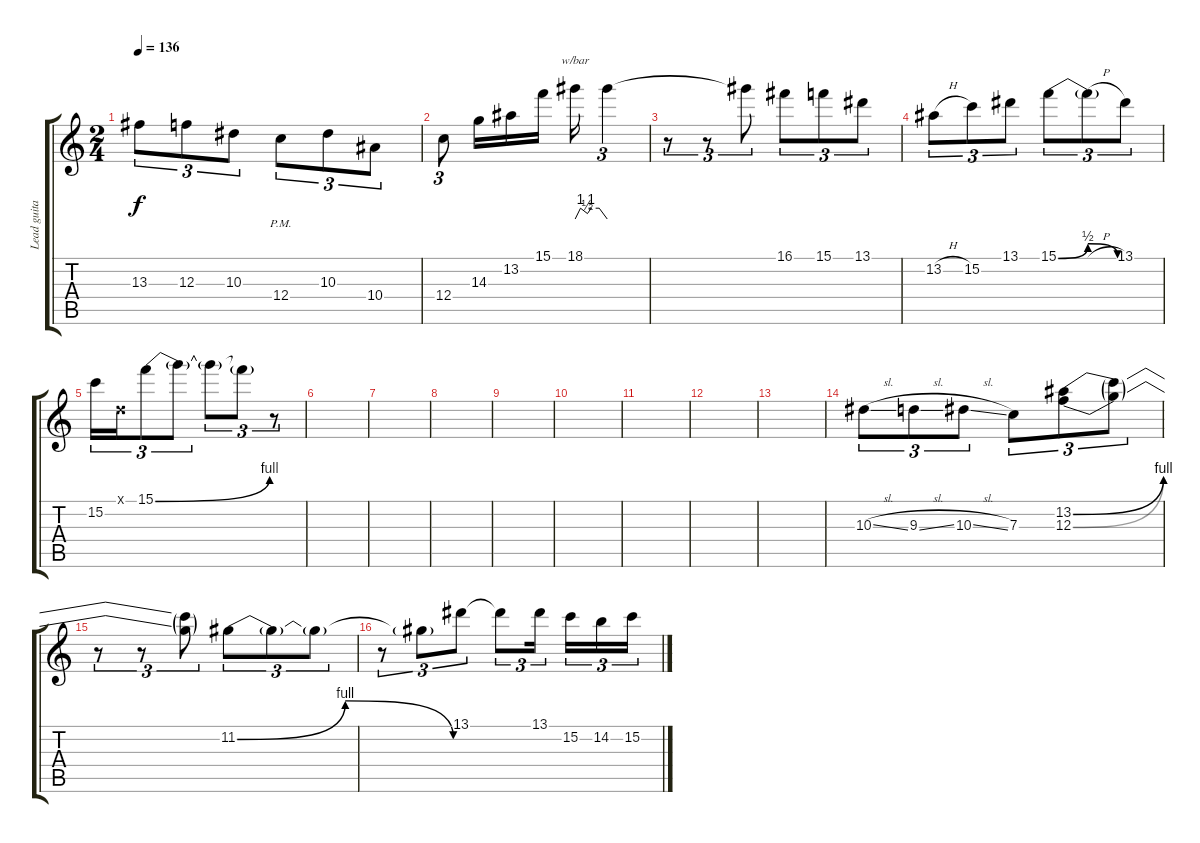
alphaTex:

\track ("Lead guitar" "Lead guita") {instrument distortionguitar}
\staff {score tabs}
\tuning (D4 A3 F3 C3 G2 C2) {hide}
\ts (2 4)
\tempo 136
\clef g2
\ks c
13.3.8{tu (3 2) dy f} 12.3.8{tu (3 2)} 10.3.8{tu (3 2)} 12.4{pm}.8{tu (3 2)} 10.3.8{tu (3 2)} 10.4.8{tu (3 2)} |
12.4.8{tu (3 2)} 14.3.16 13.2.16 15.1.16 18.1.16{tbe (custom default 0 0 10 4 23 2 30 4 45 4 60 0)} 18.1{t}.4{tu (3 2)} |
r.8{tu (3 2)} r.8{tu (3 2)} 18.1{t}.8{tu (3 2)} 16.1.8{tu (3 2)} 15.1.8{tu (3 2)} 13.1.8{tu (3 2)} |
13.2{h}.8{tu (3 2)} 15.2.8{tu (3 2)} 13.1.8{tu (3 2)} 15.1{be (bendrelease 0 0 15 2 45 2 60 0)}.8{tu (3 2)} 15.1{h t}.8{tu (3 2)} 13.1.8{tu (3 2)} |
15.2.16{tu (3 2)} 0.1{x}.16{tu (3 2)} 15.1{be (bend 0 0 60 4)}.8{tu (3 2)} 15.1{t}.8{tu (3 2)} 15.1{t}.8{tu (3 2)} 15.1{t}.8{tu (3 2)} r.8{tu (3 2)} |
|
|
|
|
|
|
|
|
10.3{sl}.8{tu (3 2)} 9.3{sl}.8{tu (3 2)} 10.3{sl}.8{tu (3 2)} 7.3.8{tu (3 2)} (13.2{be (bend 0 0 60 4)} 12.3{be (bend 0 0 60 4)}).8{tu (3 2)} (13.2{t} 12.3{t}).8{tu (3 2)} |
r.8{tu (3 2)} r.8{tu (3 2)} (13.2{t} 12.3{t}).8{tu (3 2)} 11.2{be (bendrelease 0 0 10 4 45 4 60 0)}.8{tu (3 2)} 11.2{t}.8{tu (3 2)} 11.2{t}.8{tu (3 2)} |
r.8{tu (3 2)} 11.2{t}.8{tu (3 2)} 13.1.8{tu (3 2)} 13.1{t}.8{tu (3 2)} 13.1.16{tu (3 2) beam splitsecondary} 15.2.16{tu (3 2)} 14.2.16{tu (3 2)} 15.2.16{tu (3 2)}
